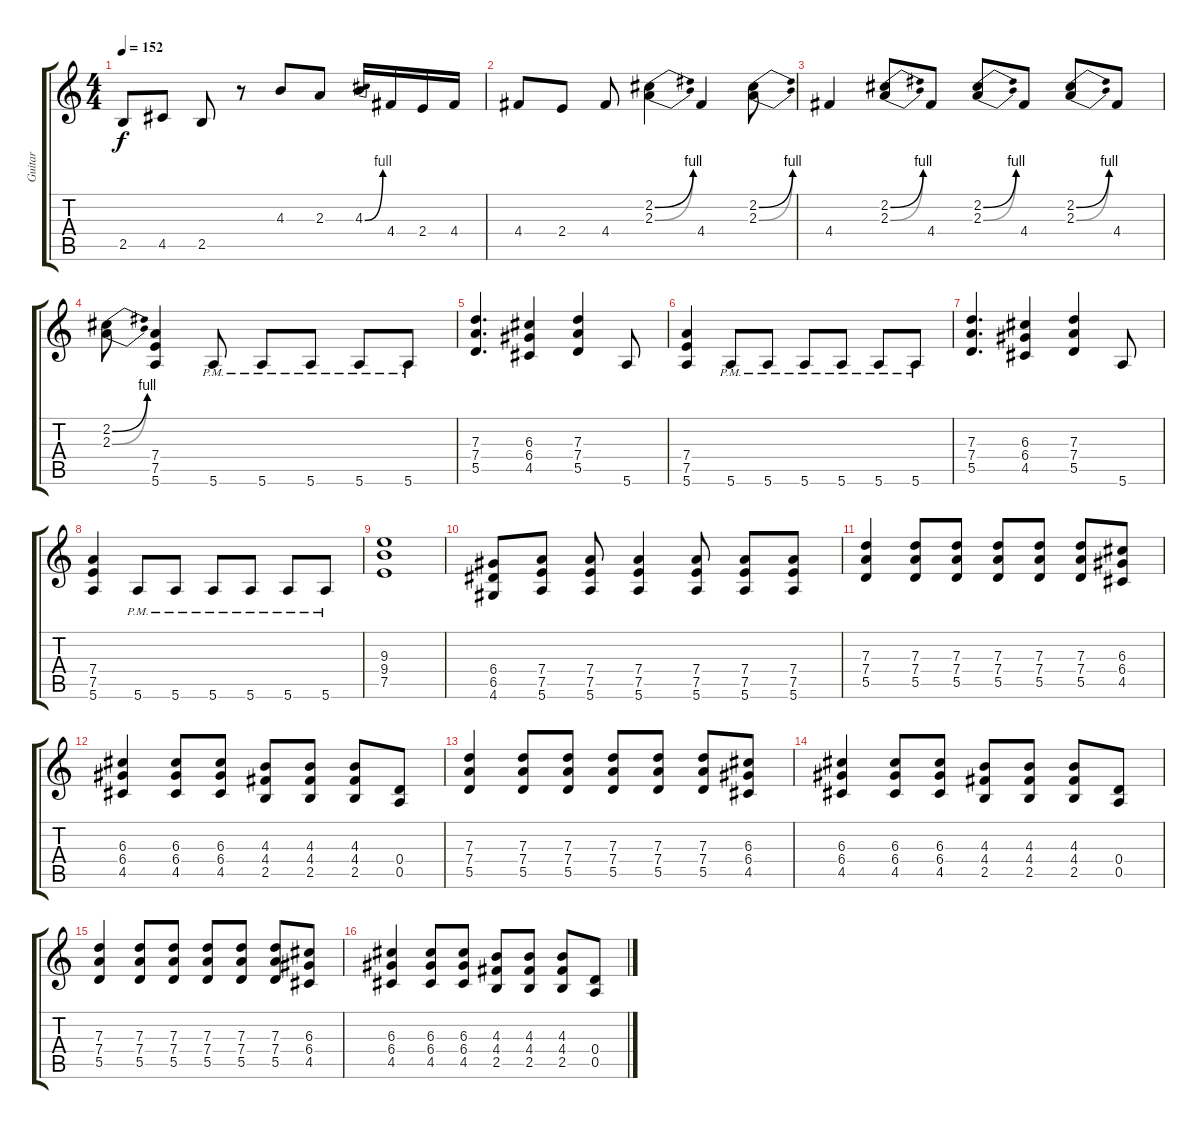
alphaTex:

\track ("Guitar" "Guitar") {instrument distortionguitar}
\staff {score tabs}
\tuning (E4 B3 G3 D3 A2 E2) {hide}
\ts (4 4)
\tempo 152
\clef g2
\ks c
2.5{t}.8{dy f} 4.5.8 2.5.8 r.8 4.3.8 2.3.8 4.3{be (bend 0 0 60 4)}.16 4.4.16 2.4.16 4.4.16 |
4.4.8 2.4.8 4.4.8 (2.2{be (bend 0 0 60 4)} 2.3{be (bend 0 0 60 4)}).4 4.4.4 (2.2{be (bend 0 0 60 4)} 2.3{be (bend 0 0 60 4)}).8 |
4.4.4 (2.2{be (bend 0 0 60 4)} 2.3{be (bend 0 0 60 4)}).8 4.4.8 (2.2{be (bend 0 0 60 4)} 2.3{be (bend 0 0 60 4)}).8 4.4.8 (2.2{be (bend 0 0 60 4)} 2.3{be (bend 0 0 60 4)}).8 4.4.8 |
(2.2{be (bend 0 0 60 4)} 2.3{be (bend 0 0 60 4)}).8 (7.4 7.5 5.6).4 5.6{pm}.8 5.6{pm}.8 5.6{pm}.8 5.6{pm}.8 5.6{pm}.8 |
(7.3 7.4 5.5).4{d} (6.3 6.4 4.5).4 (7.3 7.4 5.5).4 5.6.8 |
(7.4 7.5 5.6).4 5.6{pm}.8 5.6{pm}.8 5.6{pm}.8 5.6{pm}.8 5.6{pm}.8 5.6{pm}.8 |
(7.3 7.4 5.5).4{d} (6.3 6.4 4.5).4 (7.3 7.4 5.5).4 5.6.8 |
(7.4 7.5 5.6).4 5.6{pm}.8 5.6{pm}.8 5.6{pm}.8 5.6{pm}.8 5.6{pm}.8 5.6{pm}.8 |
(9.3 9.4 7.5).1 |
(6.4 6.5 4.6).8 (7.4 7.5 5.6).8 (7.4 7.5 5.6).8 (7.4 7.5 5.6).4 (7.4 7.5 5.6).8 (7.4 7.5 5.6).8 (7.4 7.5 5.6).8 |
(7.3 7.4 5.5).4 (7.3 7.4 5.5).8 (7.3 7.4 5.5).8 (7.3 7.4 5.5).8 (7.3 7.4 5.5).8 (7.3 7.4 5.5).8 (6.3 6.4 4.5).8 |
(6.3 6.4 4.5).4 (6.3 6.4 4.5).8 (6.3 6.4 4.5).8 (4.3 4.4 2.5).8 (4.3 4.4 2.5).8 (4.3 4.4 2.5).8 (0.4 0.5).8 |
(7.3 7.4 5.5).4 (7.3 7.4 5.5).8 (7.3 7.4 5.5).8 (7.3 7.4 5.5).8 (7.3 7.4 5.5).8 (7.3 7.4 5.5).8 (6.3 6.4 4.5).8 |
(6.3 6.4 4.5).4 (6.3 6.4 4.5).8 (6.3 6.4 4.5).8 (4.3 4.4 2.5).8 (4.3 4.4 2.5).8 (4.3 4.4 2.5).8 (0.4 0.5).8 |
(7.3 7.4 5.5).4 (7.3 7.4 5.5).8 (7.3 7.4 5.5).8 (7.3 7.4 5.5).8 (7.3 7.4 5.5).8 (7.3 7.4 5.5).8 (6.3 6.4 4.5).8 |
(6.3 6.4 4.5).4 (6.3 6.4 4.5).8 (6.3 6.4 4.5).8 (4.3 4.4 2.5).8 (4.3 4.4 2.5).8 (4.3 4.4 2.5).8 (0.4 0.5).8
